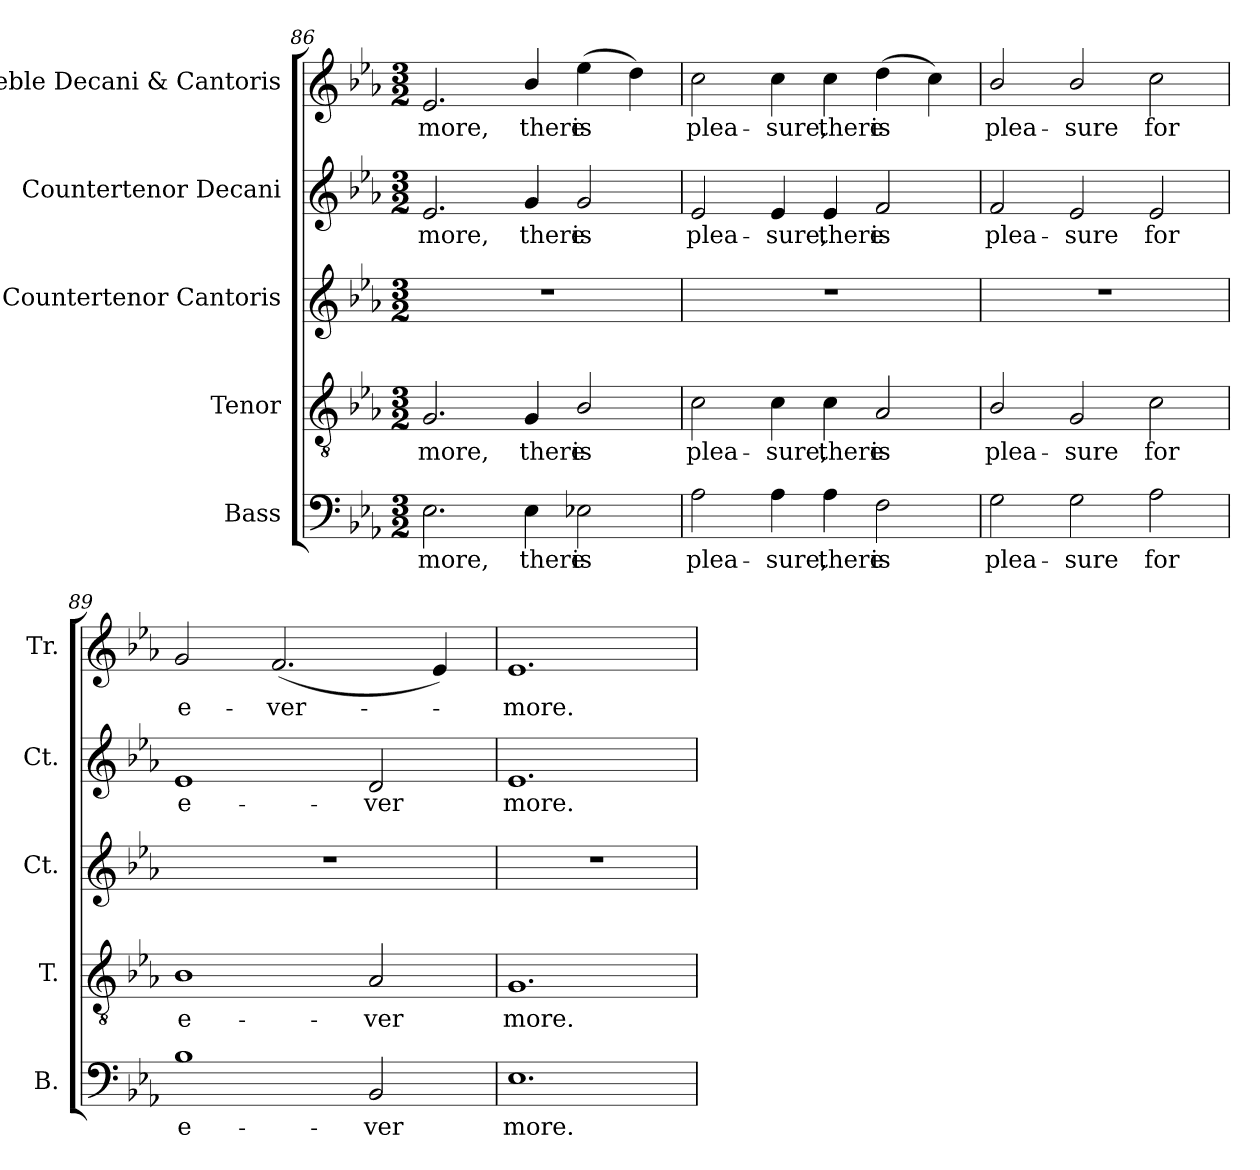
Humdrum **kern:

**kern	**text	**kern	**text	**kern	**kern	**text	**kern	**text
*part5	*part5	*part4	*part4	*part3	*part2	*part2	*part1	*part1
*staff5	*staff5	*staff4	*staff4	*staff3	*staff2	*staff2	*staff1	*staff1
*I"Bass	*	*I"Tenor	*	*I"Countertenor Cantoris	*I"Countertenor Decani	*	*I"Treble Decani & Cantoris	*
*I'B.	*	*I'T.	*	*I'Ct.	*I'Ct.	*	*I'Tr.	*
*clefF4	*	*clefGv2	*	*clefG2	*clefG2	*	*clefG2	*
*	*	*ITrd7c12	*	*	*	*	*	*
*k[b-e-a-]	*	*k[b-e-a-]	*	*k[b-e-a-]	*k[b-e-a-]	*	*k[b-e-a-]	*
*E-:	*	*E-:	*	*E-:	*E-:	*	*E-:	*
*M3/2	*	*M3/2	*	*M3/2	*M3/2	*	*M3/2	*
=86	=86	=86	=86	=86	=86	=86	=86	=86
!	!LO:LY:b:color=#000000	!	!	!	!	!	!	!
!	!	!	!LO:LY:b:color=#000000	!LO:N:vis=1	!	!	!	!
!	!	!	!	!	!	!LO:LY:b:color=#000000	!	!
!	!	!	!	!	!	!	!	!LO:LY:b:color=#000000
2.E-i\	-more,	2.GGi/	-more,	1.r	2.e-i/	-more,	2.e-i/	-more,
!	!LO:LY:b:color=#000000	!	!	!	!	!	!	!
!	!	!	!LO:LY:b:color=#000000	!	!	!	!	!
!	!	!	!	!	!	!LO:LY:b:color=#000000	!	!
!	!	!	!	!	!	!	!	!LO:LY:b:color=#000000
4E-i\	there	4GGi/	there	.	4gi/	there	4b-i/	there
!	!LO:LY:b:color=#000000	!	!	!	!	!	!	!
!	!	!	!LO:LY:b:color=#000000	!	!	!	!	!
!	!	!	!	!	!	!LO:LY:b:color=#000000	!	!
!	!	!	!	!	!	!	!	!LO:LY:b:color=#000000
2E-Xi\	is	2BB-i/	is	.	2gi/	is	(4ee-i\	is
.	.	.	.	.	.	.	4ddi\)	.
=87	=87	=87	=87	=87	=87	=87	=87	=87
!	!LO:LY:b:color=#000000	!	!	!	!	!	!	!
!	!	!	!LO:LY:b:color=#000000	!LO:N:vis=1	!	!	!	!
!	!	!	!	!	!	!LO:LY:b:color=#000000	!	!
!	!	!	!	!	!	!	!	!LO:LY:b:color=#000000
2A-i\	plea-	2Ci\	plea-	1.r	2e-i/	plea-	2cci\	plea-
!	!LO:LY:b:color=#000000	!	!	!	!	!	!	!
!	!	!	!LO:LY:b:color=#000000	!	!	!	!	!
!	!	!	!	!	!	!LO:LY:b:color=#000000	!	!
!	!	!	!	!	!	!	!	!LO:LY:b:color=#000000
4A-i\	-sure,	4Ci\	-sure,	.	4e-i/	-sure,	4cci\	-sure,
!	!LO:LY:b:color=#000000	!	!	!	!	!	!	!
!	!	!	!LO:LY:b:color=#000000	!	!	!	!	!
!	!	!	!	!	!	!LO:LY:b:color=#000000	!	!
!	!	!	!	!	!	!	!	!LO:LY:b:color=#000000
4A-i\	there	4Ci\	there	.	4e-i/	there	4cci\	there
!	!LO:LY:b:color=#000000	!	!	!	!	!	!	!
!	!	!	!LO:LY:b:color=#000000	!	!	!	!	!
!	!	!	!	!	!	!LO:LY:b:color=#000000	!	!
!	!	!	!	!	!	!	!	!LO:LY:b:color=#000000
2Fi\	is	2AA-i/	is	.	2fi/	is	(4ddi\	is
.	.	.	.	.	.	.	4cci\)	.
!!LO:LB:g=z
=88	=88	=88	=88	=88	=88	=88	=88	=88
!	!LO:LY:b:color=#000000	!	!	!	!	!	!	!
!	!	!	!LO:LY:b:color=#000000	!LO:N:vis=1	!	!	!	!
!	!	!	!	!	!	!LO:LY:b:color=#000000	!	!
!	!	!	!	!	!	!	!	!LO:LY:b:color=#000000
2Gi\	plea-	2BB-i/	plea-	1.r	2fi/	plea-	2b-i/	plea-
!	!LO:LY:b:color=#000000	!	!	!	!	!	!	!
!	!	!	!LO:LY:b:color=#000000	!	!	!	!	!
!	!	!	!	!	!	!LO:LY:b:color=#000000	!	!
!	!	!	!	!	!	!	!	!LO:LY:b:color=#000000
2Gi\	-sure	2GGi/	-sure	.	2e-i/	-sure	2b-i/	-sure
!	!LO:LY:b:color=#000000	!	!	!	!	!	!	!
!	!	!	!LO:LY:b:color=#000000	!	!	!	!	!
!	!	!	!	!	!	!LO:LY:b:color=#000000	!	!
!	!	!	!	!	!	!	!	!LO:LY:b:color=#000000
2A-i\	for	2Ci\	for	.	2e-i/	for	2cci\	for
=89	=89	=89	=89	=89	=89	=89	=89	=89
!	!LO:LY:b:color=#000000	!	!	!	!	!	!	!
!	!	!	!LO:LY:b:color=#000000	!LO:N:vis=1	!	!	!	!
!	!	!	!	!	!	!LO:LY:b:color=#000000	!	!
!	!	!	!	!	!	!	!	!LO:LY:b:color=#000000
1B-i	e-	1BB-i	e-	1.r	1e-i	e-	2gi/	e-
!	!	!	!	!	!	!	!	!LO:LY:b:color=#000000
.	.	.	.	.	.	.	(2.fi/	-ver-
!	!LO:LY:b:color=#000000	!	!	!	!	!	!	!
!	!	!	!LO:LY:b:color=#000000	!	!	!	!	!
!	!	!	!	!	!	!LO:LY:b:color=#000000	!	!
2BB-i/	-ver	2AA-i/	-ver	.	2di/	-ver	.	.
.	.	.	.	.	.	.	4e-i/)	.
=90	=90	=90	=90	=90	=90	=90	=90	=90
!	!LO:LY:b:color=#000000	!	!	!	!	!	!	!
!	!	!	!LO:LY:b:color=#000000	!LO:N:vis=1	!	!	!	!
!	!	!	!	!	!	!LO:LY:b:color=#000000	!	!
!	!	!	!	!	!	!	!	!LO:LY:b:color=#000000
1.E-i	more.	1.GGi	more.	1.r	1.e-i	more.	1.e-i	-more.
=	=	=	=	=	=	=	=	=
*-	*-	*-	*-	*-	*-	*-	*-	*-
